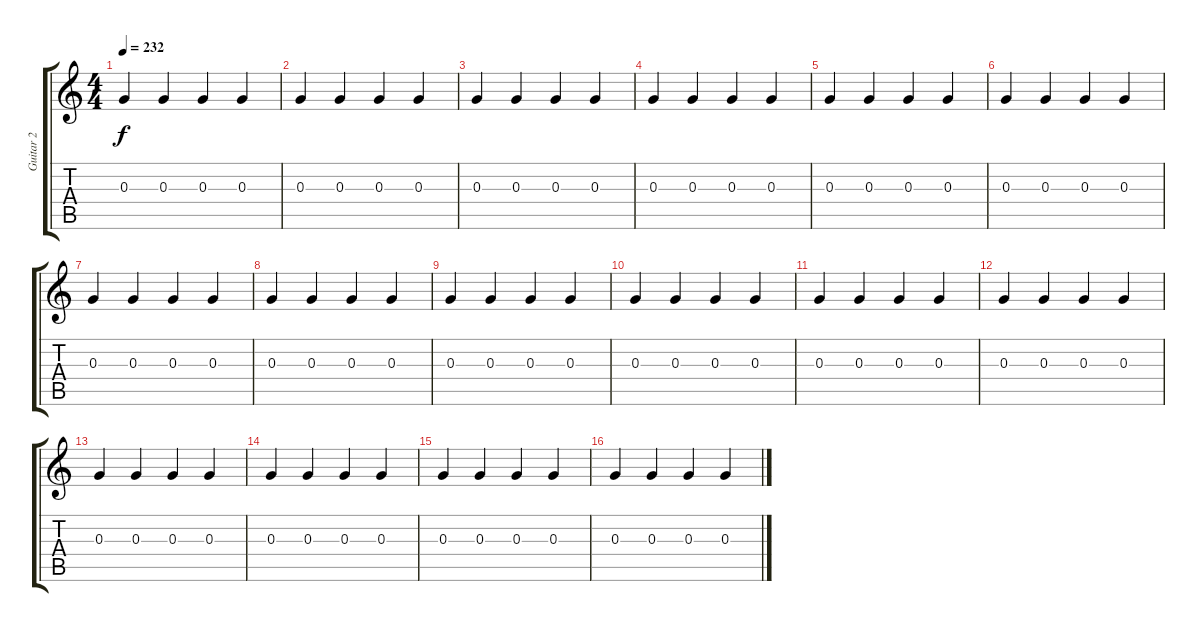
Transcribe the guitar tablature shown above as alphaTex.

\track ("Guitar 2" "Guitar 2") {instrument acousticguitarsteel}
\staff {score tabs}
\tuning (E4 B3 G3 D3 A2 E2) {hide}
\ts (4 4)
\section ("" "")
\tempo 232
\clef g2
\ks c
0.3.4{dy f} 0.3.4 0.3.4 0.3.4 |
0.3.4 0.3.4 0.3.4 0.3.4 |
0.3.4 0.3.4 0.3.4 0.3.4 |
0.3.4 0.3.4 0.3.4 0.3.4 |
0.3.4 0.3.4 0.3.4 0.3.4 |
0.3.4 0.3.4 0.3.4 0.3.4 |
0.3.4 0.3.4 0.3.4 0.3.4 |
0.3.4 0.3.4 0.3.4 0.3.4 |
0.3.4 0.3.4 0.3.4 0.3.4 |
0.3.4 0.3.4 0.3.4 0.3.4 |
0.3.4 0.3.4 0.3.4 0.3.4 |
0.3.4 0.3.4 0.3.4 0.3.4 |
0.3.4 0.3.4 0.3.4 0.3.4 |
0.3.4 0.3.4 0.3.4 0.3.4 |
0.3.4 0.3.4 0.3.4 0.3.4 |
0.3.4 0.3.4 0.3.4 0.3.4
